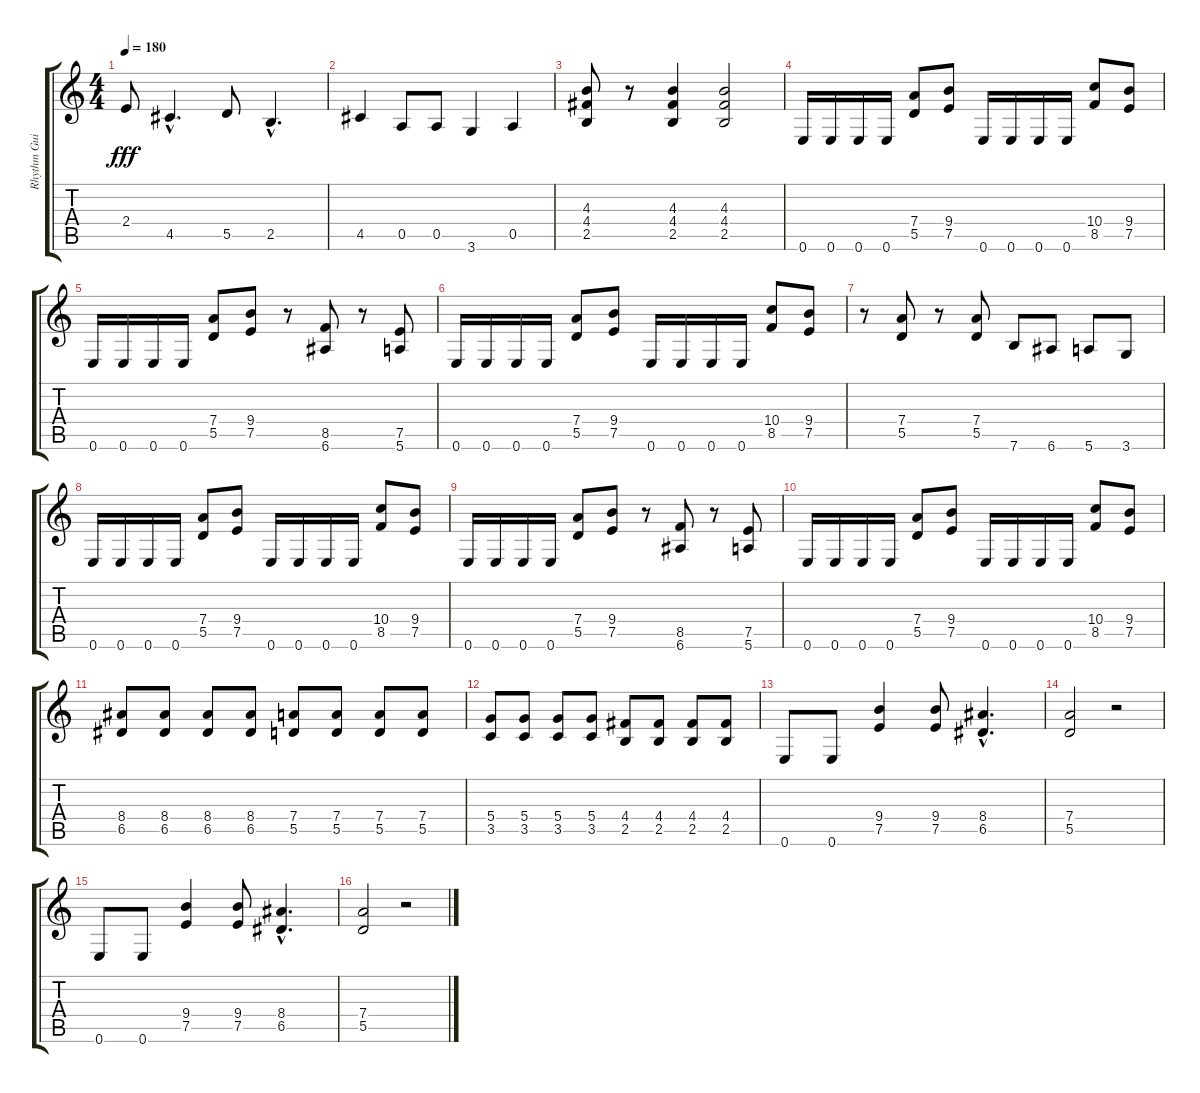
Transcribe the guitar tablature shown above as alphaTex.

\track ("Rhythm Guitar" "Rhythm Gui") {instrument overdrivenguitar}
\staff {score tabs}
\tuning (E4 B3 G3 D3 A2 E2) {hide}
\ts (4 4)
\tempo 180
\clef g2
\ks c
2.4.8{dy fff} 4.5{hac}.4{d} 5.5.8 2.5{hac}.4{d} |
4.5.4 0.5.8 0.5.8 3.6.4 0.5.4 |
(4.3 4.4 2.5).8 r.8 (4.3 4.4 2.5).4 (4.3 4.4 2.5).2 |
0.6.16 0.6.16 0.6.16 0.6.16 (7.4 5.5).8 (9.4 7.5).8 0.6.16 0.6.16 0.6.16 0.6.16 (10.4 8.5).8 (9.4 7.5).8 |
0.6.16 0.6.16 0.6.16 0.6.16 (7.4 5.5).8 (9.4 7.5).8 r.8 (8.5 6.6).8 r.8 (7.5 5.6).8 |
0.6.16 0.6.16 0.6.16 0.6.16 (7.4 5.5).8 (9.4 7.5).8 0.6.16 0.6.16 0.6.16 0.6.16 (10.4 8.5).8 (9.4 7.5).8 |
r.8 (7.4 5.5).8 r.8 (7.4 5.5).8 7.6.8 6.6.8 5.6.8 3.6.8 |
0.6.16 0.6.16 0.6.16 0.6.16 (7.4 5.5).8 (9.4 7.5).8 0.6.16 0.6.16 0.6.16 0.6.16 (10.4 8.5).8 (9.4 7.5).8 |
0.6.16 0.6.16 0.6.16 0.6.16 (7.4 5.5).8 (9.4 7.5).8 r.8 (8.5 6.6).8 r.8 (7.5 5.6).8 |
0.6.16 0.6.16 0.6.16 0.6.16 (7.4 5.5).8 (9.4 7.5).8 0.6.16 0.6.16 0.6.16 0.6.16 (10.4 8.5).8 (9.4 7.5).8 |
(8.4 6.5).8 (8.4 6.5).8 (8.4 6.5).8 (8.4 6.5).8 (7.4 5.5).8 (7.4 5.5).8 (7.4 5.5).8 (7.4 5.5).8 |
(5.4 3.5).8 (5.4 3.5).8 (5.4 3.5).8 (5.4 3.5).8 (4.4 2.5).8 (4.4 2.5).8 (4.4 2.5).8 (4.4 2.5).8 |
0.6.8 0.6.8 (9.4 7.5).4 (9.4 7.5).8 (8.4{hac} 6.5{hac}).4{d} |
(7.4 5.5).2 r.2 |
0.6.8 0.6.8 (9.4 7.5).4 (9.4 7.5).8 (8.4{hac} 6.5{hac}).4{d} |
(7.4 5.5).2 r.2
